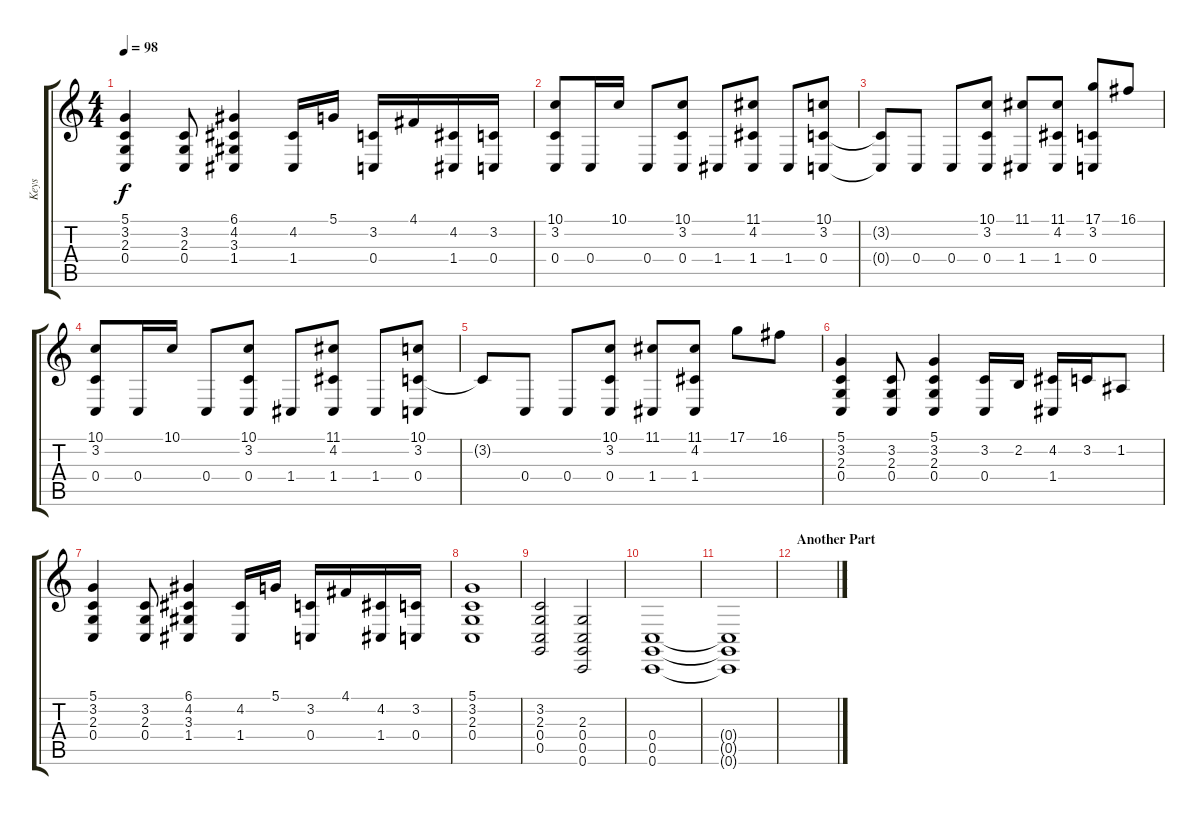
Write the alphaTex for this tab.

\track ("Keys" "Keys") {instrument brightacousticpiano}
\staff {score tabs}
\tuning (D4 A3 F3 C3 G2 C2) {hide}
\ts (4 4)
\tempo 98
\clef g2
\ks c
(5.1 3.2 2.3 0.4).4{dy f} (3.2 2.3 0.4).8 (6.1 4.2 3.3 1.4).4 (4.2 1.4).16 5.1.16 (3.2 0.4).16 4.1.16 (4.2 1.4).16 (3.2 0.4).16 |
(10.1 3.2 0.4).8 0.4.16 10.1.16 0.4.8 (10.1 3.2 0.4).8 1.4.8 (11.1 4.2 1.4).8 1.4.8 (10.1 3.2 0.4).8 |
(3.2{t} 0.4{t}).8 0.4.8 0.4.8 (10.1 3.2 0.4).8 (11.1 1.4).8 (11.1 4.2 1.4).8 (17.1 3.2 0.4).8 16.1.8 |
(10.1 3.2 0.4).8 0.4.16 10.1.16 0.4.8 (10.1 3.2 0.4).8 1.4.8 (11.1 4.2 1.4).8 1.4.8 (10.1 3.2 0.4).8 |
3.2{t}.8 0.4.8 0.4.8 (10.1 3.2 0.4).8 (11.1 1.4).8 (11.1 4.2 1.4).8 17.1.8 16.1.8 |
\section ("" "")
(5.1 3.2 2.3 0.4).4 (3.2 2.3 0.4).8 (5.1 3.2 2.3 0.4).4 (3.2 0.4).16 2.2.16 (4.2 1.4).16 3.2.16 1.2.8 |
(5.1 3.2 2.3 0.4).4 (3.2 2.3 0.4).8 (6.1 4.2 3.3 1.4).4 (4.2 1.4).16 5.1.16 (3.2 0.4).16 4.1.16 (4.2 1.4).16 (3.2 0.4).16 |
(5.1 3.2 2.3 0.4).1 |
(3.2 2.3 0.4 0.5).2 (2.3 0.4 0.5 0.6).2 |
(0.4 0.5 0.6).1 |
(0.4{t} 0.5{t} 0.6{t}).1 |
\section ("" "Another Part")
